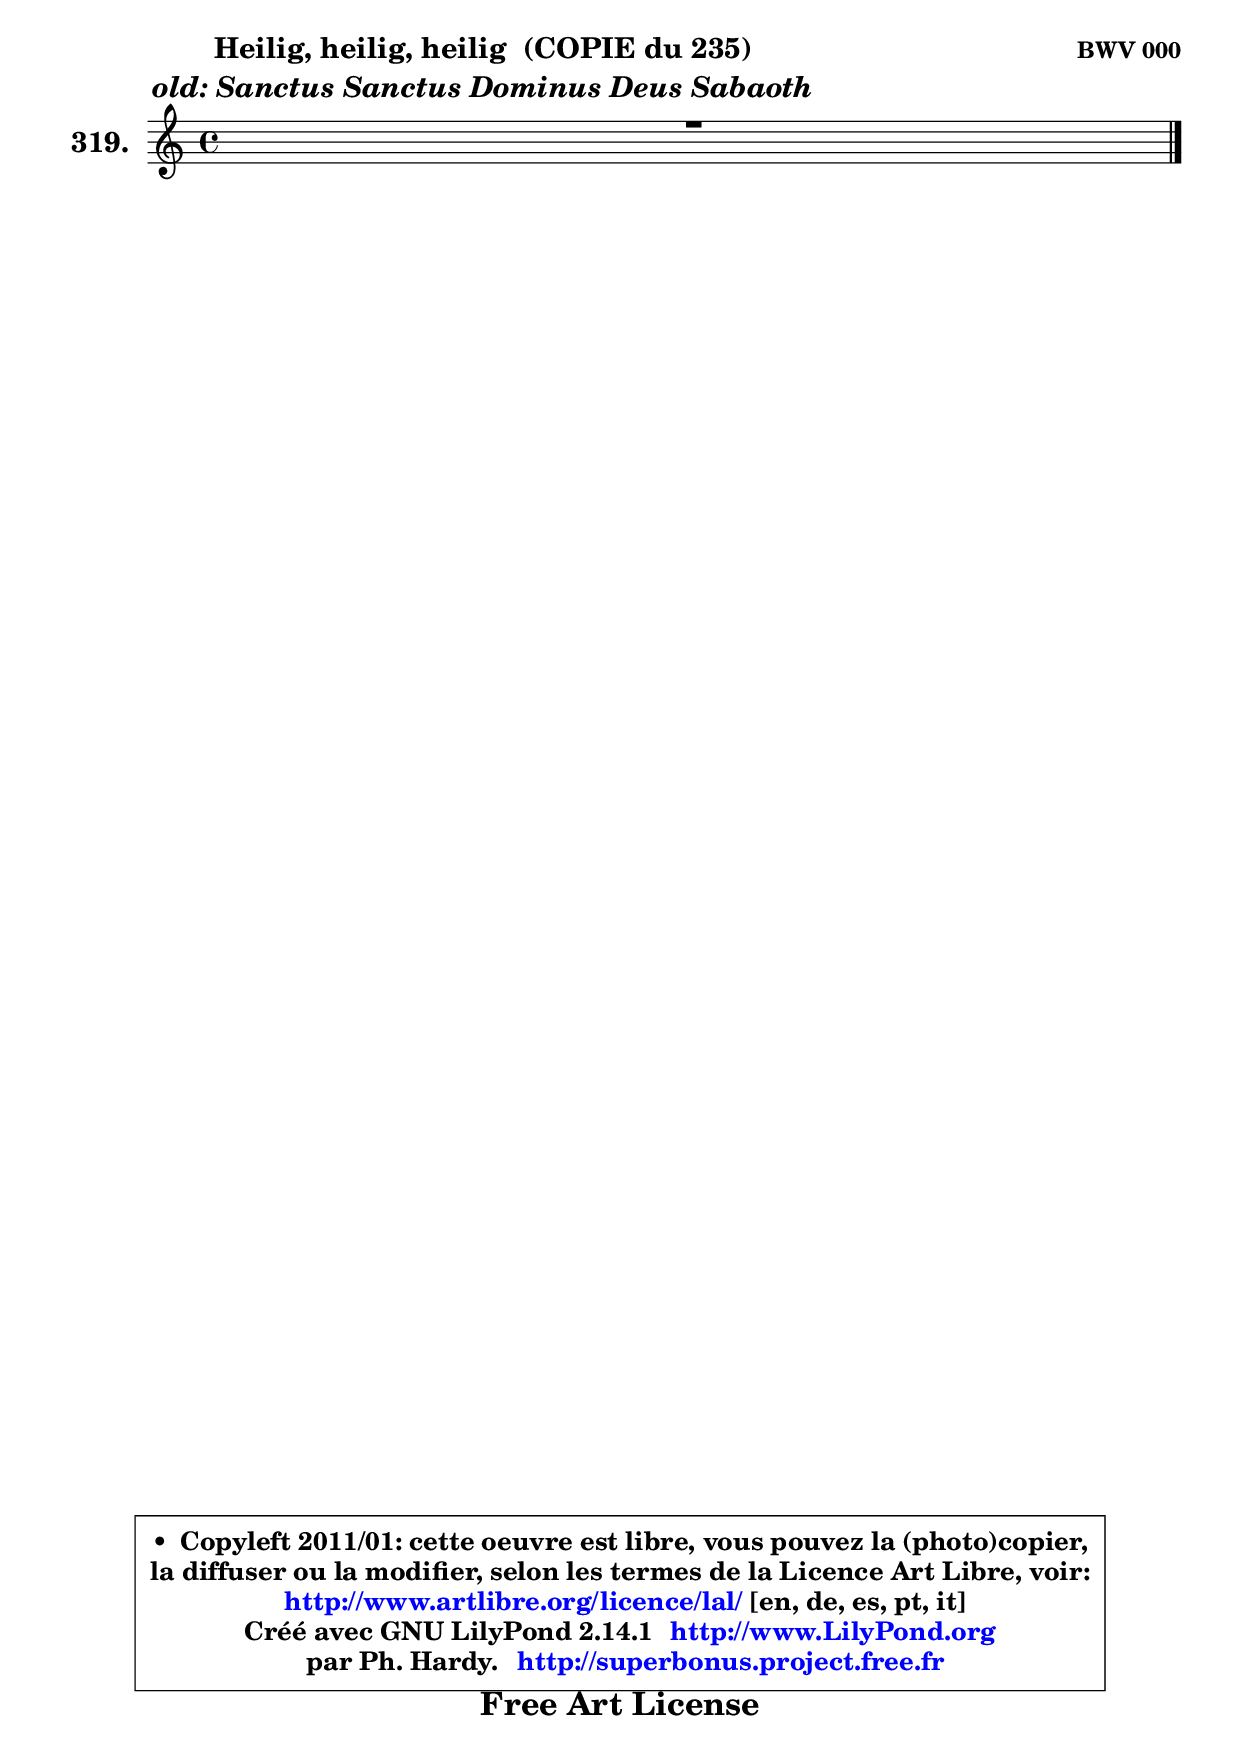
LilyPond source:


\version "2.14.1"

    \paper {
%	system-system-spacing #'padding = #0.1
%	score-system-spacing #'padding = #0.1
%	ragged-bottom = ##f
%	ragged-last-bottom = ##f
	ragged-right = ##f
	}

    \header {
      opus = \markup { \bold "BWV 000" }
      piece = \markup { \hspace #9 \fontsize #2 \bold \column \center-align { \line { "Heilig, heilig, heilig  (COPIE du 235)" }
                                  \line { \italic "old: Sanctus Sanctus Dominus Deus Sabaoth" }
                              } }
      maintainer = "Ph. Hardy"
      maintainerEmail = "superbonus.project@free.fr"
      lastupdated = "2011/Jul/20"
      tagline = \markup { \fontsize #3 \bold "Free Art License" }
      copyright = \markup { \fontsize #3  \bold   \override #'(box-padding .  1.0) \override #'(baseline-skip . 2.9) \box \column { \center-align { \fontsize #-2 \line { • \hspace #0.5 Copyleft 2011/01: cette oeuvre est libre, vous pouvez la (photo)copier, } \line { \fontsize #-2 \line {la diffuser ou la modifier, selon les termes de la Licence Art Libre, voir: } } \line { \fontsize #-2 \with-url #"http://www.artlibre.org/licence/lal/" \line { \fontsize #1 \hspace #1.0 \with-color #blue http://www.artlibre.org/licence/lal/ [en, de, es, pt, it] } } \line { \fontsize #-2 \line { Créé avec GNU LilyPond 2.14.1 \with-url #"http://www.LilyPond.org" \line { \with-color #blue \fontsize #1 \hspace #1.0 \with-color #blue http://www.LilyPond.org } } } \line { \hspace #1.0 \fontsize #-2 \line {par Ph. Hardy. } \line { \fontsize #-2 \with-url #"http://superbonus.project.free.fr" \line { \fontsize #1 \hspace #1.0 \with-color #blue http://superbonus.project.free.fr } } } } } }

	  }

  guidemidi = {
	\tempo 4 = 78

	}

  upper = {
	\time 4/4
	\key c \major
	\clef treble
	\voiceOne
	<< { 
	% SOPRANO
	\set Voice.midiInstrument = "acoustic grand"
	\relative c' {
	R1 |
\break
        \bar "|."
	} % fin de relative
	}

%	\context Voice="1" { \voiceTwo 
%	% ALTO
%	\set Voice.midiInstrument = "acoustic grand"
%	\relative c' {
%	
%        \bar "|."
%	} % fin de relative
%	\oneVoice
%	} >>
 >>
	}

    lower = {
	\time 4/4
	\key c \major
	\clef bass
	\voiceOne
	<< { 
	% TENOR
	\set Voice.midiInstrument = "acoustic grand"
	\relative c' {
	R1 |
\break
        \bar "|."
	} % fin de relative
	}
	\context Voice="1" { \voiceTwo 
	% BASS
	\set Voice.midiInstrument = "acoustic grand"
	\relative c {
        
        \bar "|."
	} % fin de relative
	\oneVoice
	} >>
	}


    \score { 

	\new PianoStaff <<
	\set PianoStaff.instrumentName = \markup { \bold \huge "319." }
	\new Staff = "upper" \upper
%	\new Staff = "lower" \lower
	>>

    \layout {
%	ragged-last = ##f
	   }

         } % fin de score

  \score {
\unfoldRepeats { << \guidemidi \upper >> }
    \midi {
    \context {
     \Staff
      \remove "Staff_performer"
               }

     \context {
      \Voice
       \consists "Staff_performer"
                }

     \context { 
      \Score
      tempoWholesPerMinute = #(ly:make-moment 78 4)
		}
	    }
	}


